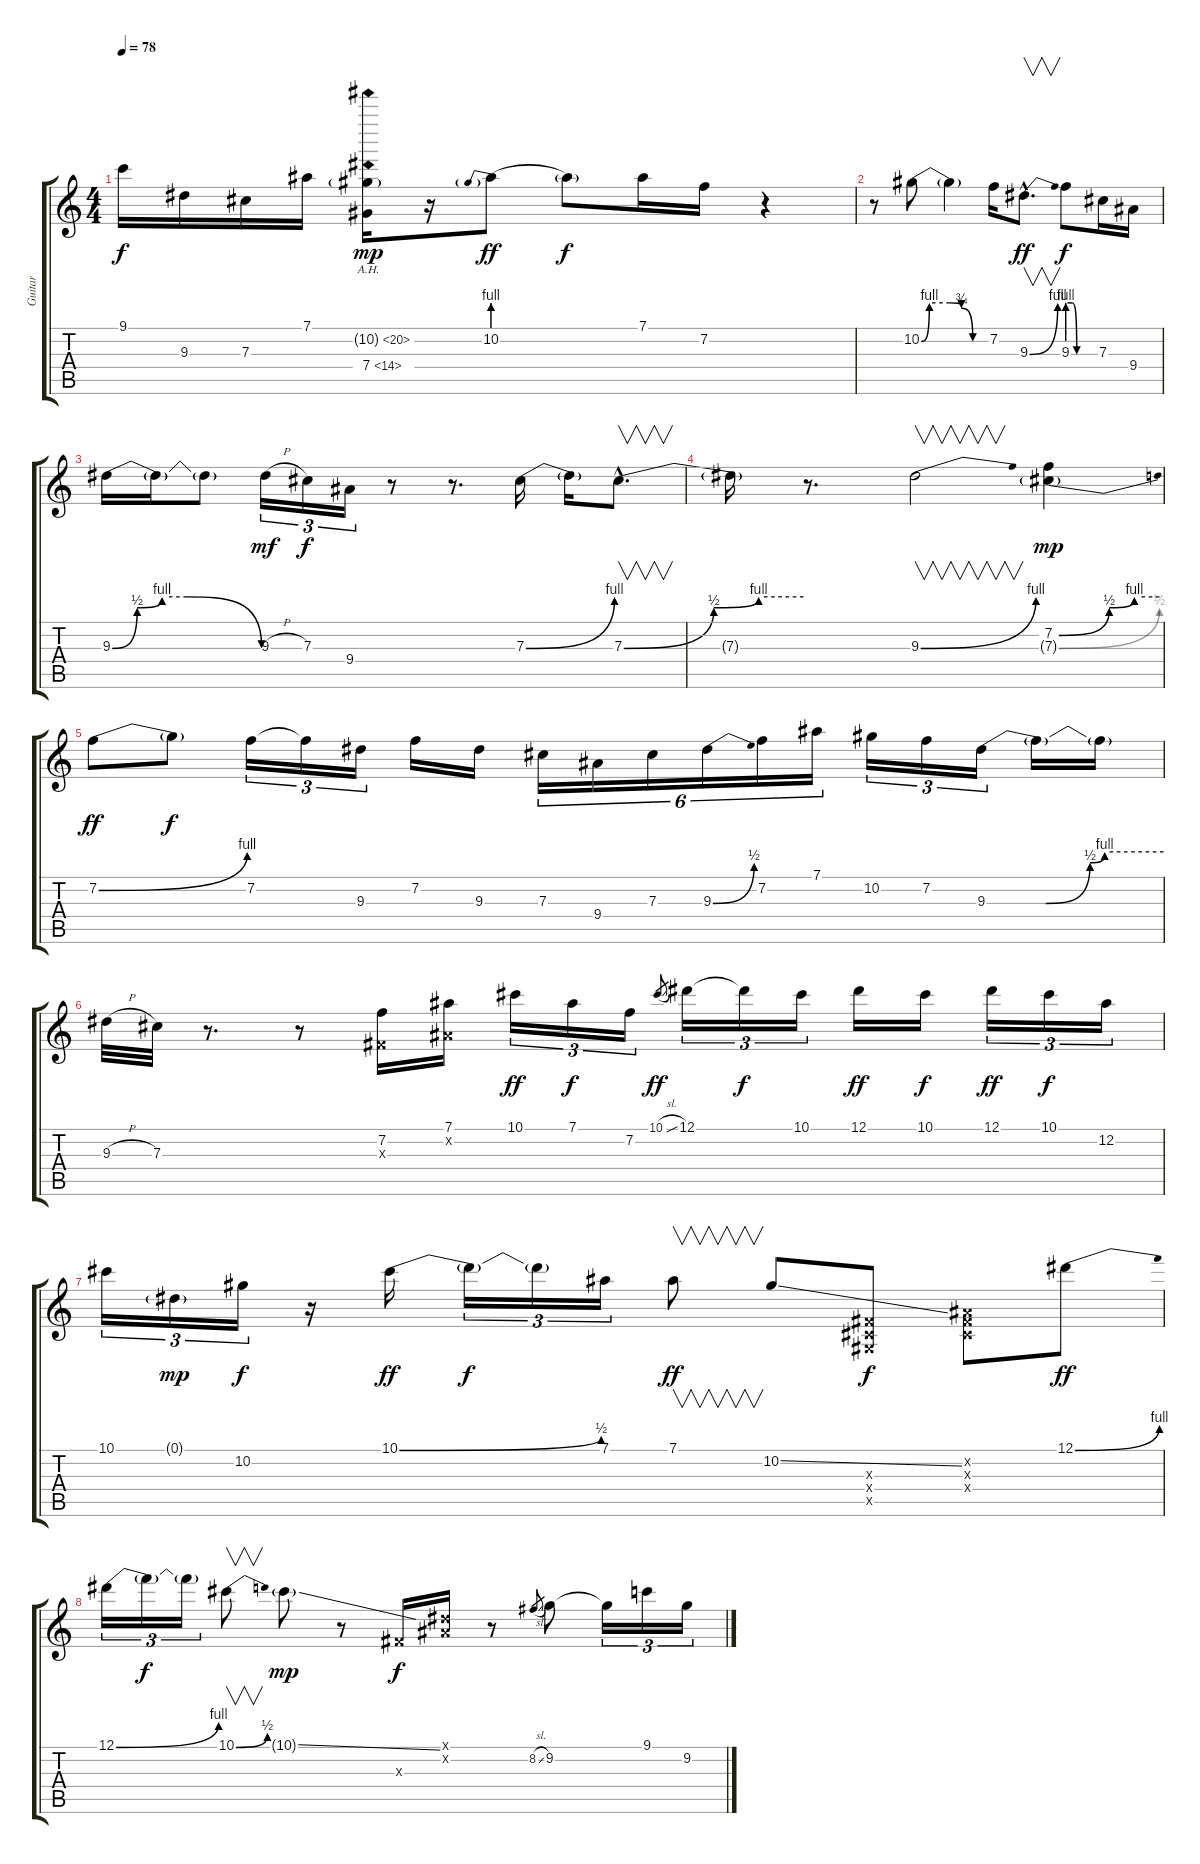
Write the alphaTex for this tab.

\track ("Guitar" "Guitar") {instrument overdrivenguitar}
\staff {score tabs}
\tuning (Eb4 Bb3 Gb3 Db3 Ab2 Eb2) {hide}
\ts (4 4)
\tempo 78
\clef g2
\ks c
9.1.16{dy f} 9.3.16 7.3.16 7.1.16 (10.2{ah 10 g} 7.4{ah 7}).16{dy mp} r.16 10.2{be (prebend 0 4 60 4)}.8{dy ff} 10.2{t}.8{dy f} 7.1.16 7.2.16 r.4 |
r.8 10.2{be (custom 0 0 7 4 25 4 35 3 45 0 60 0)}.8 10.2{t}.4 7.2.16 9.3{be (bend 0 0 60 4) hac}.8{v d dy ff} 9.3{be (custom 0 4 10 4 20 0 60 0)}.8{dy f} 7.3.16 9.4.16 |
9.3{be (custom 0 0 10 2 20 4 30 4 60 0)}.16 9.3{t}.16 9.3{t}.8 9.3{h}.16{tu (3 2) dy mf} 7.3.16{tu (3 2) dy f} 9.4.16{tu (3 2)} r.8 r.8{d} 7.3{be (bend 0 0 60 4)}.16 7.3{t}.16 7.3{be (custom 0 0 30 2 45 4 60 4) hac}.8{v d} |
7.3{t}.16 r.8{d} 9.3{be (bend 0 0 60 4)}.2{v} (7.2{be (custom 0 0 30 2 45 4 60 4)} 7.3{be (bend 0 0 60 2) g}).4{dy mp} |
7.2{be (bend 0 0 60 4)}.8{dy ff} 7.2{t}.8{dy f} 7.2.16{tu (3 2)} 7.2{t}.16{tu (3 2)} 9.3.16{tu (3 2)} 7.2.16 9.3.16 7.3.16{tu (6 4)} 9.4.16{tu (6 4)} 7.3.16{tu (6 4)} 9.3{be (bend 0 0 60 2)}.16{tu (6 4)} 7.2.16{tu (6 4)} 7.1.16{tu (6 4)} 10.2.16{tu (3 2)} 7.2.16{tu (3 2)} 9.3{be (custom 0 0 20 0 35 2 40 4 60 4)}.16{tu (3 2)} 9.3{t}.16 9.3{t}.16 |
9.3{h}.32 7.3.32 r.8{d} r.8 (7.2 0.3{x}).16 (7.1 0.2{x}).16 10.1.16{tu (3 2) dy ff} 7.1.16{tu (3 2) dy f} 7.2.16{tu (3 2)} 10.1{sl}.8{gr dy ff} 12.1.16{tu (3 2)} 12.1{t}.16{tu (3 2) dy f} 10.1.16{tu (3 2)} 12.1.16{dy ff} 10.1.16{dy f} 12.1.16{tu (3 2) dy ff} 10.1.16{tu (3 2) dy f} 12.2.16{tu (3 2)} |
10.1.16{tu (3 2)} 0.1{g}.16{tu (3 2) dy mp} 10.2.16{tu (3 2) dy f} r.16 10.1{be (bend 0 0 60 2)}.16{dy ff} 10.1{t}.16{tu (3 2) dy f} 10.1{t}.16{tu (3 2)} 7.1.16{tu (3 2)} 7.1.8{v dy ff} 10.2{ss}.8 (0.3{x} 0.4{x} 0.5{x}).8{dy f} (0.2{x} 0.3{x} 0.4{x}).8 12.1{be (bend 0 0 60 4)}.8{dy ff} |
12.1{be (bend 0 0 60 4)}.16{tu (3 2)} 12.1{t}.16{tu (3 2) dy f} 12.1{t}.16{tu (3 2)} 10.1{be (bend 0 0 60 2)}.8{v} 10.1{ss g}.8{dy mp} r.8 0.3{x}.16{dy f} (0.1{x} 0.2{x}).16 r.8 8.2{sl}.8{gr} 9.2.8 9.2{t}.16{tu (3 2)} 9.1.16{tu (3 2)} 9.2.16{tu (3 2)}
